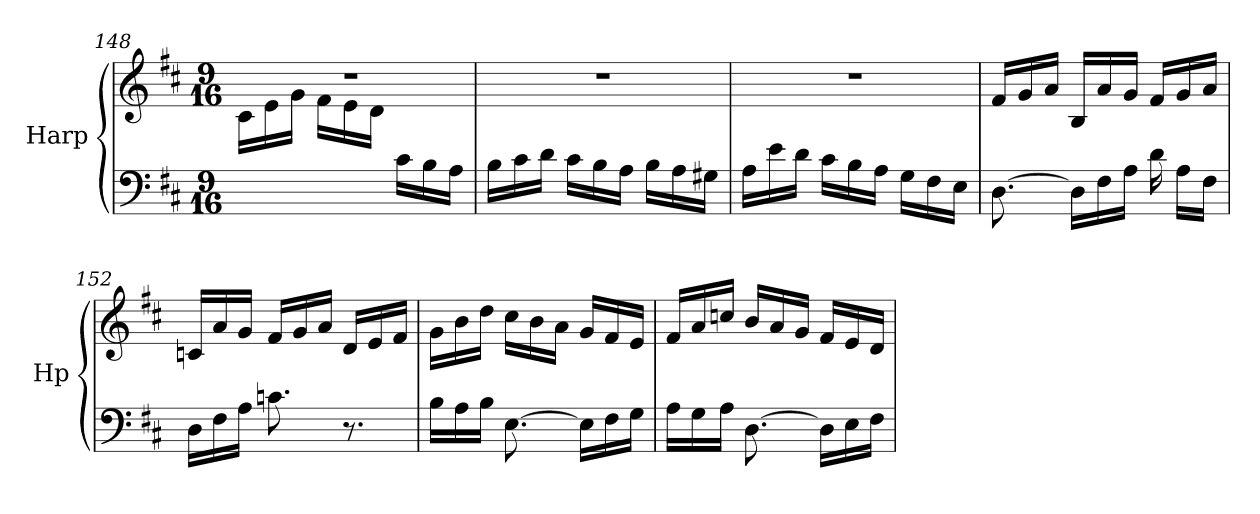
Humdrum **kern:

**kern	**kern
*part1	*part1
*staff2	*staff1
*I"Harp	*
*I'Hp	*
*clefF4	*clefG2
*k[f#c#]	*k[f#c#]
*M9/16	*M9/16
=148	=148
*	*^
4.ryy	16%9r	16c#\LL
.	.	16e\
.	.	16g\JJ
.	.	16f#\LL
.	.	16e\
.	.	16d\JJ
16c#\LL	.	8.ryy
16B\	.	.
16A\JJ	.	.
*	*v	*v
!!LO:LB:g=z
=149	=149
16B\LL	16%9r
16c#\	.
16d\JJ	.
16c#\LL	.
16B\	.
16A\JJ	.
16B\LL	.
16A\	.
16G#X\JJ	.
=150	=150
16A\LL	16%9r
16e\	.
16d\JJ	.
16c#\LL	.
16B\	.
16A\JJ	.
16G\LL	.
16F#\	.
16E\JJ	.
=151	=151
[8.D\	16f#/LL
.	16g/
.	16a/JJ
16D\LL]	16B/LL
16F#\	16a/
16A\JJ	16g/JJ
16d\	16f#/LL
16A\LL	16g/
16F#\JJ	16a/JJ
=152	=152
16D\LL	16cn/LL
16F#\	16a/
16A\JJ	16g/JJ
8.cn\	16f#/LL
.	16g/
.	16a/JJ
8.r	16d/LL
.	16e/
.	16f#/JJ
!!LO:LB:g=z
=153	=153
16B\LL	16g\LL
16A\	16b\
16B\JJ	16dd\JJ
[8.E\	16cc#\LL
.	16b\
.	16a\JJ
16E\LL]	16g/LL
16F#\	16f#/
16G\JJ	16e/JJ
=154	=154
16A\LL	16f#/LL
16G\	16a/
16A\JJ	16ccn/JJ
[8.D\	16b/LL
.	16a/
.	16g/JJ
16D\LL]	16f#/LL
16E\	16e/
16F#\JJ	16d/JJ
=	=
*-	*-
